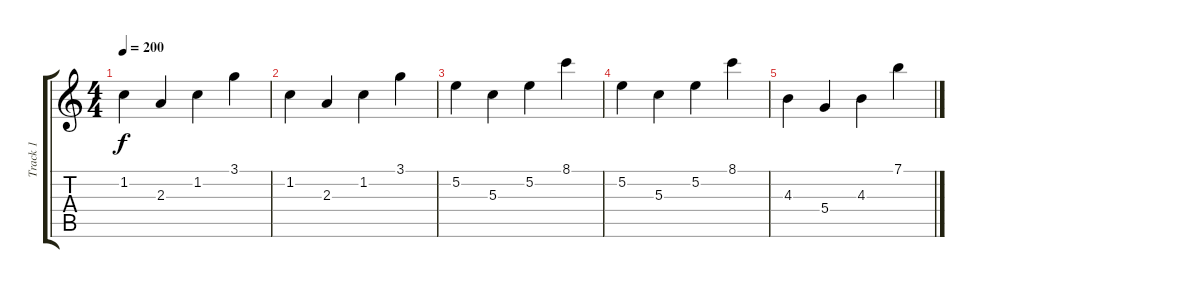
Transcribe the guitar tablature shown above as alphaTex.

\track ("Track 1" "Track 1") {instrument overdrivenguitar}
\staff {score tabs}
\tuning (E4 B3 G3 D3 A2 E2) {hide}
\ts (4 4)
\tempo 200
\clef g2
\ks c
1.2.4{dy f} 2.3.4 1.2.4 3.1.4 |
1.2.4 2.3.4 1.2.4 3.1.4 |
5.2.4 5.3.4 5.2.4 8.1.4 |
5.2.4 5.3.4 5.2.4 8.1.4 |
4.3.4 5.4.4 4.3.4 7.1.4
